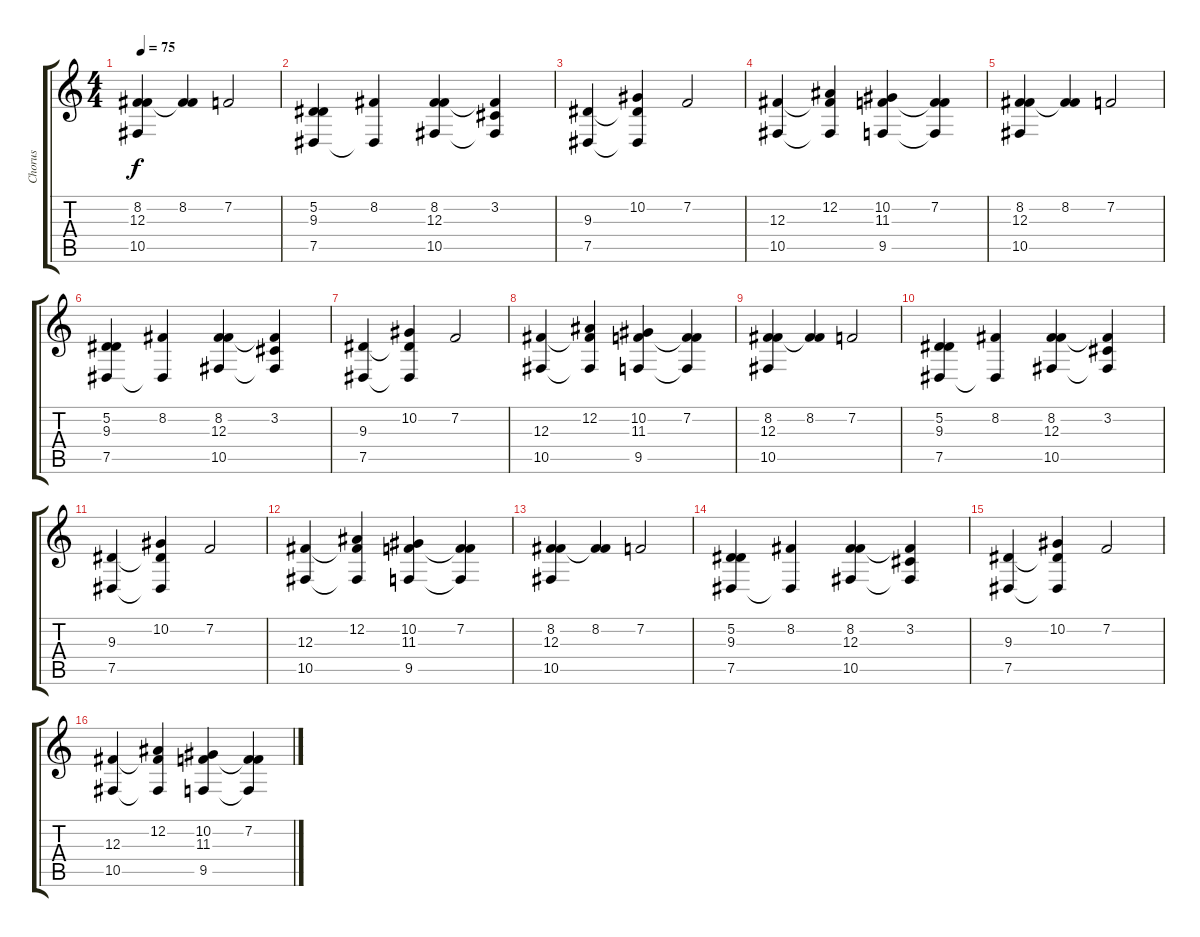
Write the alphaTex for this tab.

\track ("Chorus" "Chorus") {instrument choiraahs}
\staff {score tabs}
\tuning (Eb4 Bb3 Gb3 Db3 Ab2 Eb2) {hide}
\ts (4 4)
\tempo 75
\clef g2
\ks c
(8.2 12.3 10.5).4{dy f} (8.2 12.3{t}).4 7.2.2 |
(5.2 9.3 7.5).4 (8.2 7.5{t}).4 (8.2 12.3 10.5).4 (3.2 12.3{t} 10.5{t}).4 |
(9.3 7.5).4 (10.2 9.3{t} 7.5{t}).4 7.2.2 |
(12.3 10.5).4 (12.2 12.3{t} 10.5{t}).4 (10.2 11.3 9.5).4 (7.2 11.3{t} 9.5{t}).4 |
(8.2 12.3 10.5).4 (8.2 12.3{t}).4 7.2.2 |
(5.2 9.3 7.5).4 (8.2 7.5{t}).4 (8.2 12.3 10.5).4 (3.2 12.3{t} 10.5{t}).4 |
(9.3 7.5).4 (10.2 9.3{t} 7.5{t}).4 7.2.2 |
(12.3 10.5).4 (12.2 12.3{t} 10.5{t}).4 (10.2 11.3 9.5).4 (7.2 11.3{t} 9.5{t}).4 |
(8.2 12.3 10.5).4 (8.2 12.3{t}).4 7.2.2 |
(5.2 9.3 7.5).4 (8.2 7.5{t}).4 (8.2 12.3 10.5).4 (3.2 12.3{t} 10.5{t}).4 |
(9.3 7.5).4 (10.2 9.3{t} 7.5{t}).4 7.2.2 |
(12.3 10.5).4 (12.2 12.3{t} 10.5{t}).4 (10.2 11.3 9.5).4 (7.2 11.3{t} 9.5{t}).4 |
(8.2 12.3 10.5).4 (8.2 12.3{t}).4 7.2.2 |
(5.2 9.3 7.5).4 (8.2 7.5{t}).4 (8.2 12.3 10.5).4 (3.2 12.3{t} 10.5{t}).4 |
(9.3 7.5).4 (10.2 9.3{t} 7.5{t}).4 7.2.2 |
(12.3 10.5).4 (12.2 12.3{t} 10.5{t}).4 (10.2 11.3 9.5).4 (7.2 11.3{t} 9.5{t}).4
